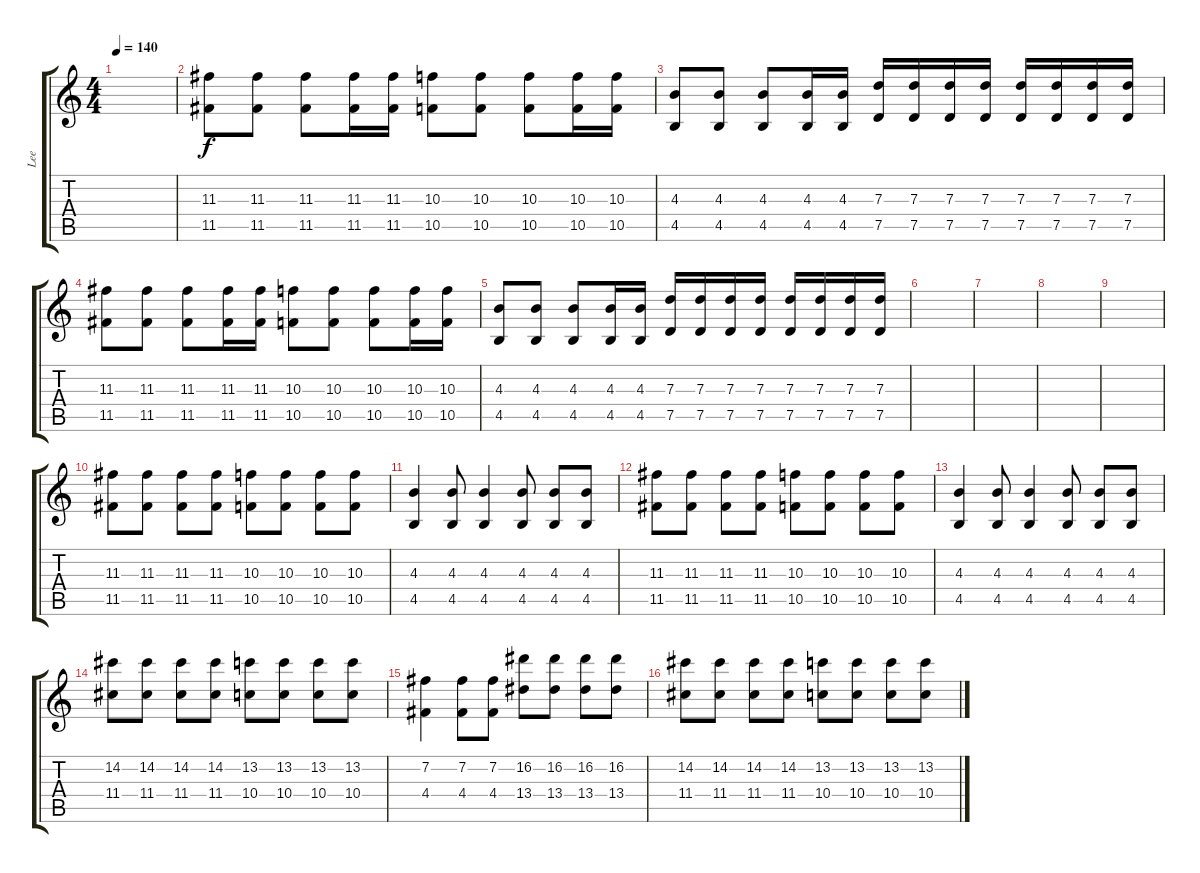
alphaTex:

\track ("Lee" "Lee") {instrument overdrivenguitar}
\staff {score tabs}
\tuning (E4 B3 G3 D3 G2 E2) {hide}
\ts (4 4)
\tempo 140
\clef g2
\ks c
|
(11.3 11.5).8 (11.3 11.5).8 (11.3 11.5).8 (11.3 11.5).16 (11.3 11.5).16 (10.3 10.5).8 (10.3 10.5).8 (10.3 10.5).8 (10.3 10.5).16 (10.3 10.5).16 |
(4.3 4.5).8 (4.3 4.5).8 (4.3 4.5).8 (4.3 4.5).16 (4.3 4.5).16 (7.3 7.5).16 (7.3 7.5).16 (7.3 7.5).16 (7.3 7.5).16 (7.3 7.5).16 (7.3 7.5).16 (7.3 7.5).16 (7.3 7.5).16 |
(11.3 11.5).8 (11.3 11.5).8 (11.3 11.5).8 (11.3 11.5).16 (11.3 11.5).16 (10.3 10.5).8 (10.3 10.5).8 (10.3 10.5).8 (10.3 10.5).16 (10.3 10.5).16 |
(4.3 4.5).8 (4.3 4.5).8 (4.3 4.5).8 (4.3 4.5).16 (4.3 4.5).16 (7.3 7.5).16 (7.3 7.5).16 (7.3 7.5).16 (7.3 7.5).16 (7.3 7.5).16 (7.3 7.5).16 (7.3 7.5).16 (7.3 7.5).16 |
|
|
|
|
(11.3 11.5).8 (11.3 11.5).8 (11.3 11.5).8 (11.3 11.5).8 (10.3 10.5).8 (10.3 10.5).8 (10.3 10.5).8 (10.3 10.5).8 |
(4.3 4.5).4 (4.3 4.5).8 (4.3 4.5).4 (4.3 4.5).8 (4.3 4.5).8 (4.3 4.5).8 |
(11.3 11.5).8 (11.3 11.5).8 (11.3 11.5).8 (11.3 11.5).8 (10.3 10.5).8 (10.3 10.5).8 (10.3 10.5).8 (10.3 10.5).8 |
(4.3 4.5).4 (4.3 4.5).8 (4.3 4.5).4 (4.3 4.5).8 (4.3 4.5).8 (4.3 4.5).8 |
(14.2 11.4).8 (14.2 11.4).8 (14.2 11.4).8 (14.2 11.4).8 (13.2 10.4).8 (13.2 10.4).8 (13.2 10.4).8 (13.2 10.4).8 |
(7.2 4.4).4 (7.2 4.4).8 (7.2 4.4).8 (16.2 13.4).8 (16.2 13.4).8 (16.2 13.4).8 (16.2 13.4).8 |
(14.2 11.4).8 (14.2 11.4).8 (14.2 11.4).8 (14.2 11.4).8 (13.2 10.4).8 (13.2 10.4).8 (13.2 10.4).8 (13.2 10.4).8
